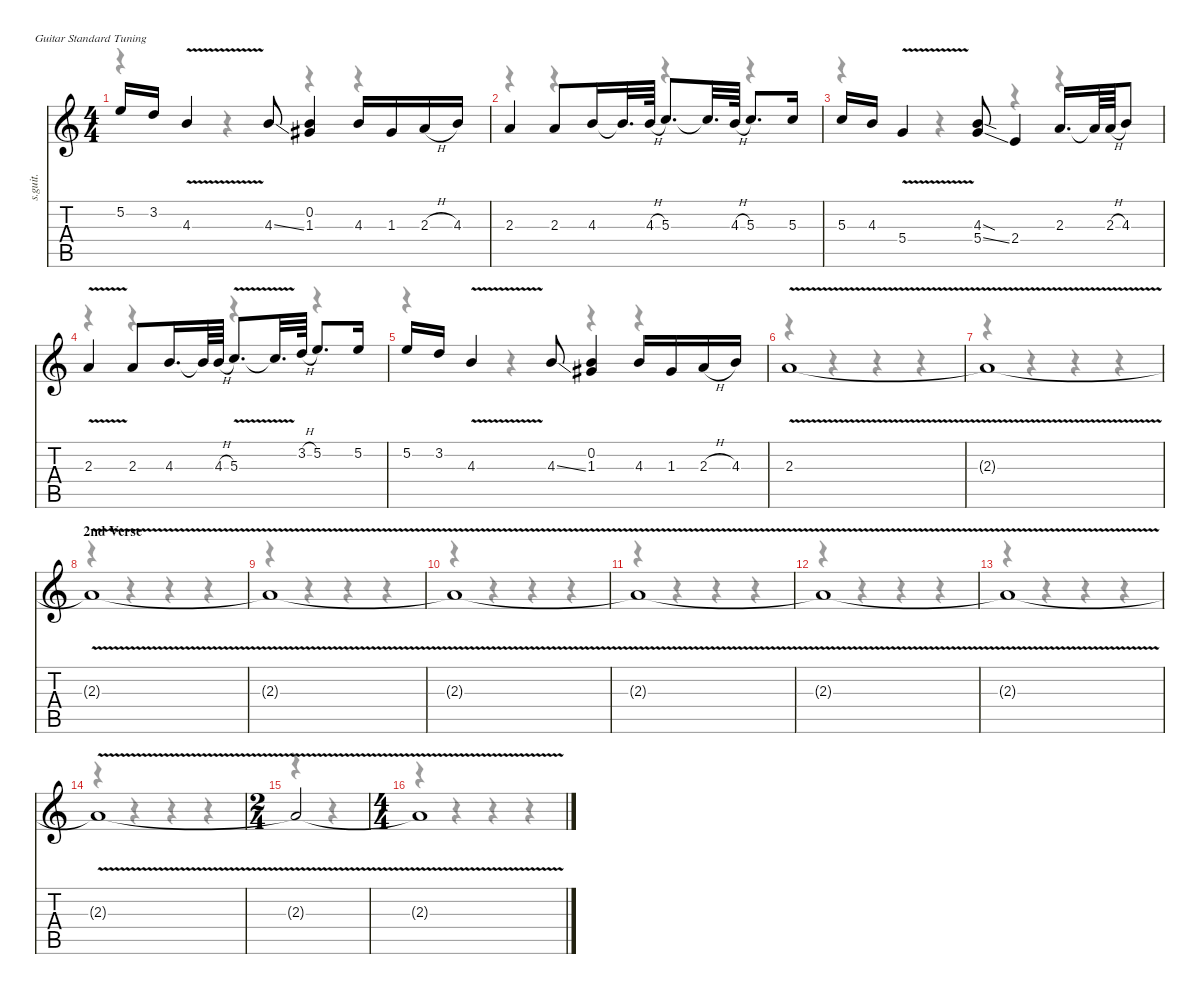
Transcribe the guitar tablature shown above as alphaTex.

\defaultSystemsLayout 4
\hideDynamics
\bracketExtendMode nobrackets
\track ("Kirk Hammett (Clean)" "s.guit.") {instrument electricguitarclean}
\staff {score tabs}
\tuning (E4 B3 G3 D3 A2 E2)
\voice
\ts (4 4)
\tempo (69 hide)
\clef g2
\ks c
5.2.16{lyrics (0 "") lyrics (1 "") lyrics (2 "") lyrics (3 "") lyrics (4 "") dy fff} 3.2.16{lyrics (0 "") lyrics (1 "") lyrics (2 "") lyrics (3 "") lyrics (4 "")} 4.3{v}.4{lyrics (0 "") lyrics (1 "") lyrics (2 "") lyrics (3 "") lyrics (4 "")} 4.3{ss}.8{lyrics (0 "") lyrics (1 "") lyrics (2 "") lyrics (3 "") lyrics (4 "")} (0.2 1.3{acc #}).4{lyrics (0 "") lyrics (1 "") lyrics (2 "") lyrics (3 "") lyrics (4 "")} 4.3.16{lyrics (0 "") lyrics (1 "") lyrics (2 "") lyrics (3 "") lyrics (4 "")} 1.3{acc #}.16{lyrics (0 "") lyrics (1 "") lyrics (2 "") lyrics (3 "") lyrics (4 "")} 2.3{h}.16{lyrics (0 "") lyrics (1 "") lyrics (2 "") lyrics (3 "") lyrics (4 "")} 4.3.16{lyrics (0 "") lyrics (1 "") lyrics (2 "") lyrics (3 "") lyrics (4 "")} |
2.3.4{lyrics (0 "") lyrics (1 "") lyrics (2 "") lyrics (3 "") lyrics (4 "")} 2.3.8{lyrics (0 "") lyrics (1 "") lyrics (2 "") lyrics (3 "") lyrics (4 "")} 4.3.16{lyrics (0 "") lyrics (1 "") lyrics (2 "") lyrics (3 "") lyrics (4 "")} 4.3{t}.32{d lyrics (0 "") lyrics (1 "") lyrics (2 "") lyrics (3 "") lyrics (4 "")} 4.3{h}.64{lyrics (0 "") lyrics (1 "") lyrics (2 "") lyrics (3 "") lyrics (4 "")} 5.3.8{d lyrics (0 "") lyrics (1 "") lyrics (2 "") lyrics (3 "") lyrics (4 "")} 5.3{t}.32{d lyrics (0 "") lyrics (1 "") lyrics (2 "") lyrics (3 "") lyrics (4 "")} 4.3{h}.64{lyrics (0 "") lyrics (1 "") lyrics (2 "") lyrics (3 "") lyrics (4 "")} 5.3.8{d lyrics (0 "") lyrics (1 "") lyrics (2 "") lyrics (3 "") lyrics (4 "")} 5.3.16{lyrics (0 "") lyrics (1 "") lyrics (2 "") lyrics (3 "") lyrics (4 "")} |
5.3.16{lyrics (0 "") lyrics (1 "") lyrics (2 "") lyrics (3 "") lyrics (4 "")} 4.3.16{lyrics (0 "") lyrics (1 "") lyrics (2 "") lyrics (3 "") lyrics (4 "")} 5.4{v}.4{lyrics (0 "") lyrics (1 "") lyrics (2 "") lyrics (3 "") lyrics (4 "")} (4.3{sod} 5.4{ss}).8{lyrics (0 "") lyrics (1 "") lyrics (2 "") lyrics (3 "") lyrics (4 "")} 2.4.4{lyrics (0 "") lyrics (1 "") lyrics (2 "") lyrics (3 "") lyrics (4 "")} 2.3.16{d lyrics (0 "") lyrics (1 "") lyrics (2 "") lyrics (3 "") lyrics (4 "")} 2.3{t}.64{lyrics (0 "") lyrics (1 "") lyrics (2 "") lyrics (3 "") lyrics (4 "")} 2.3{h}.64{lyrics (0 "") lyrics (1 "") lyrics (2 "") lyrics (3 "") lyrics (4 "")} 4.3.8{lyrics (0 "") lyrics (1 "") lyrics (2 "") lyrics (3 "") lyrics (4 "")} |
2.3{v}.4{lyrics (0 "") lyrics (1 "") lyrics (2 "") lyrics (3 "") lyrics (4 "")} 2.3.8{lyrics (0 "") lyrics (1 "") lyrics (2 "") lyrics (3 "") lyrics (4 "")} 4.3.16{d lyrics (0 "") lyrics (1 "") lyrics (2 "") lyrics (3 "") lyrics (4 "")} 4.3{t}.64{lyrics (0 "") lyrics (1 "") lyrics (2 "") lyrics (3 "") lyrics (4 "")} 4.3{h}.64{lyrics (0 "") lyrics (1 "") lyrics (2 "") lyrics (3 "") lyrics (4 "")} 5.3{v}.8{d lyrics (0 "") lyrics (1 "") lyrics (2 "") lyrics (3 "") lyrics (4 "")} 5.3{v t}.32{d lyrics (0 "") lyrics (1 "") lyrics (2 "") lyrics (3 "") lyrics (4 "")} 3.2{h}.64{lyrics (0 "") lyrics (1 "") lyrics (2 "") lyrics (3 "") lyrics (4 "")} 5.2.8{d lyrics (0 "") lyrics (1 "") lyrics (2 "") lyrics (3 "") lyrics (4 "")} 5.2.16{lyrics (0 "") lyrics (1 "") lyrics (2 "") lyrics (3 "") lyrics (4 "")} |
5.2.16{lyrics (0 "") lyrics (1 "") lyrics (2 "") lyrics (3 "") lyrics (4 "")} 3.2.16{lyrics (0 "") lyrics (1 "") lyrics (2 "") lyrics (3 "") lyrics (4 "")} 4.3{v}.4{lyrics (0 "") lyrics (1 "") lyrics (2 "") lyrics (3 "") lyrics (4 "")} 4.3{ss}.8{lyrics (0 "") lyrics (1 "") lyrics (2 "") lyrics (3 "") lyrics (4 "")} (0.2 1.3{acc #}).4{lyrics (0 "") lyrics (1 "") lyrics (2 "") lyrics (3 "") lyrics (4 "")} 4.3.16{lyrics (0 "") lyrics (1 "") lyrics (2 "") lyrics (3 "") lyrics (4 "")} 1.3{acc #}.16{lyrics (0 "") lyrics (1 "") lyrics (2 "") lyrics (3 "") lyrics (4 "")} 2.3{h}.16{lyrics (0 "") lyrics (1 "") lyrics (2 "") lyrics (3 "") lyrics (4 "")} 4.3.16{lyrics (0 "") lyrics (1 "") lyrics (2 "") lyrics (3 "") lyrics (4 "")} |
2.3{v}.1{lyrics (0 "") lyrics (1 "") lyrics (2 "") lyrics (3 "") lyrics (4 "") dy f} |
2.3{v t}.1{lyrics (0 "") lyrics (1 "") lyrics (2 "") lyrics (3 "") lyrics (4 "") dy mf} |
\section ("" "2nd Verse")
2.3{v t}.1{lyrics (0 "") lyrics (1 "") lyrics (2 "") lyrics (3 "") lyrics (4 "")} |
2.3{v t}.1{lyrics (0 "") lyrics (1 "") lyrics (2 "") lyrics (3 "") lyrics (4 "")} |
2.3{v t}.1{lyrics (0 "") lyrics (1 "") lyrics (2 "") lyrics (3 "") lyrics (4 "")} |
2.3{v t}.1{lyrics (0 "") lyrics (1 "") lyrics (2 "") lyrics (3 "") lyrics (4 "")} |
2.3{v t}.1{lyrics (0 "") lyrics (1 "") lyrics (2 "") lyrics (3 "") lyrics (4 "")} |
2.3{v t}.1{lyrics (0 "") lyrics (1 "") lyrics (2 "") lyrics (3 "") lyrics (4 "")} |
2.3{v t}.1{lyrics (0 "") lyrics (1 "") lyrics (2 "") lyrics (3 "") lyrics (4 "")} |
\ts (2 4)
\beaming (8 2 2 2 2)
2.3{v t}.2{lyrics (0 "") lyrics (1 "") lyrics (2 "") lyrics (3 "") lyrics (4 "")} |
\ts (4 4)
\beaming (8 2 2 2 2)
2.3{v t}.1{lyrics (0 "") lyrics (1 "") lyrics (2 "") lyrics (3 "") lyrics (4 "")}
\voice
\clef g2
\ottava regular
\simile none
\ks c
r.4{dy f} r.4 r.4 r.4 |
r.4 r.4 r.4 r.4 |
r.4 r.4 r.4 r.4 |
r.4 r.4 r.4 r.4 |
r.4 r.4 r.4 r.4 |
r.4 r.4 r.4 r.4 |
r.4 r.4 r.4 r.4 |
r.4 r.4 r.4 r.4 |
r.4 r.4 r.4 r.4 |
r.4 r.4 r.4 r.4 |
r.4 r.4 r.4 r.4 |
r.4 r.4 r.4 r.4 |
r.4 r.4 r.4 r.4 |
r.4 r.4 r.4 r.4 |
r.4 r.4 |
r.4 r.4 r.4 r.4
